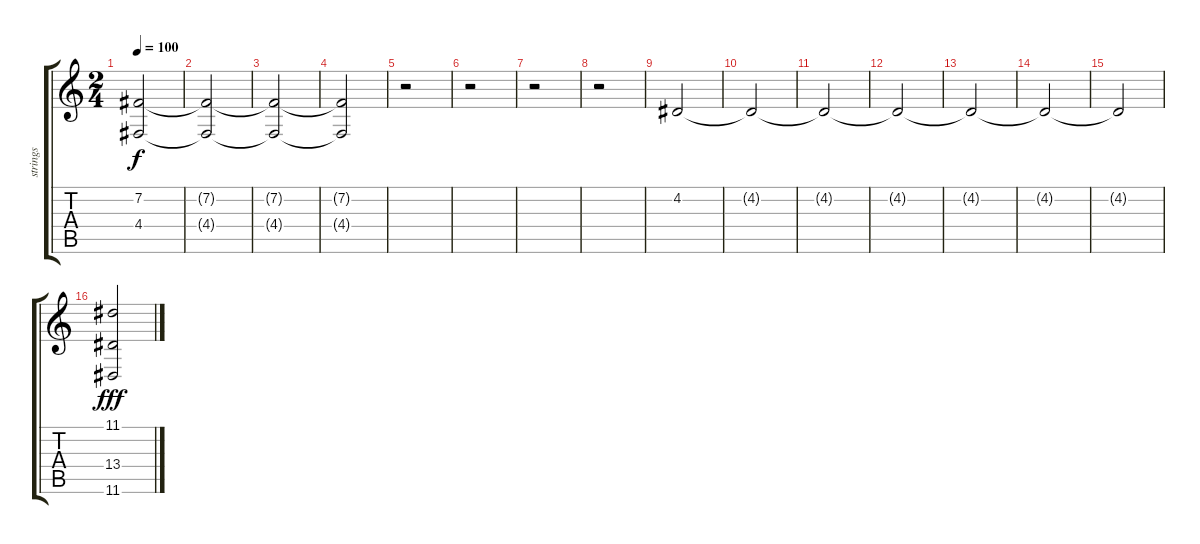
\track ("strings" "strings") {instrument tremolostrings}
\staff {score tabs}
\tuning (E4 B3 G3 D3 A2 E2) {hide}
\ts (2 4)
\tempo 100
\clef g2
\ks c
(7.2{t} 4.4{t}).2{dy f} |
(7.2{t} 4.4{t}).2 |
(7.2{t} 4.4{t}).2 |
(7.2{t} 4.4{t}).2 |
r.2 |
r.2 |
r.2 |
r.2 |
4.2.2 |
4.2{t}.2 |
4.2{t}.2 |
4.2{t}.2 |
4.2{t}.2 |
4.2{t}.2 |
4.2{t}.2 |
(11.1 13.4 11.6).2{dy fff volume 10}
